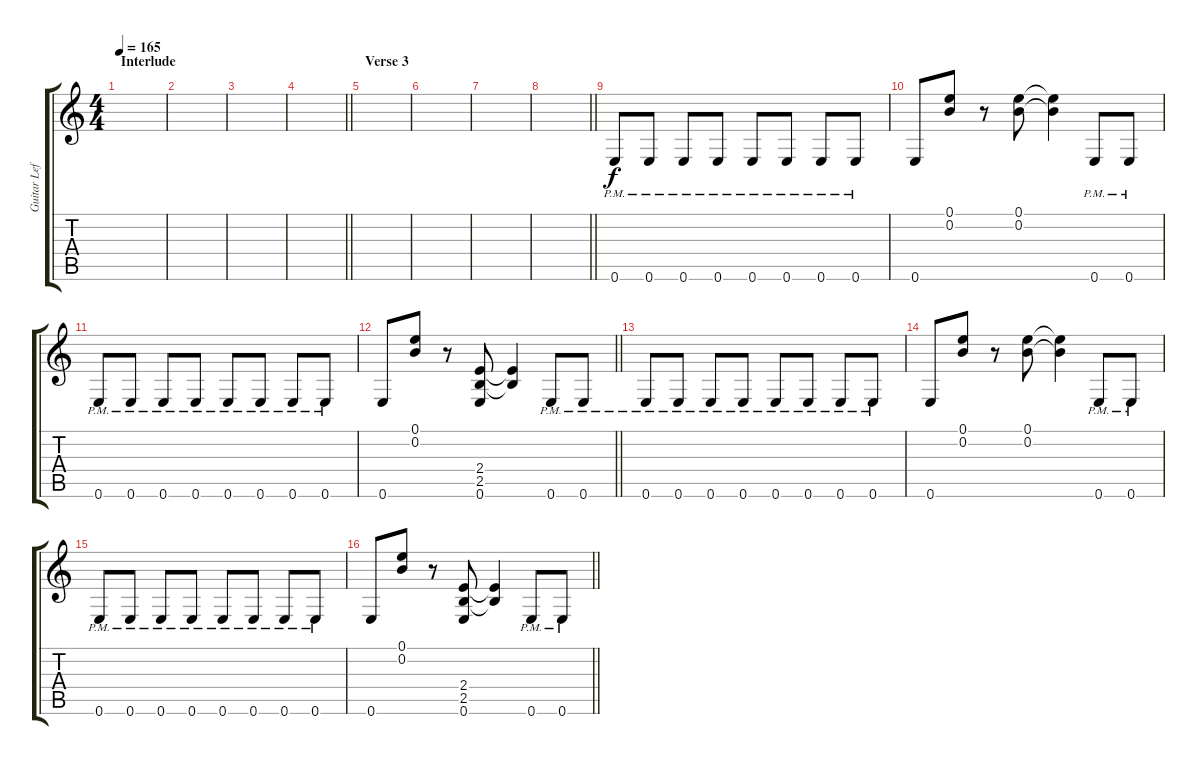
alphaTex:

\track ("Guitar Left" "Guitar Lef") {instrument overdrivenguitar}
\staff {score tabs}
\tuning (E4 B3 G3 D3 A2 E2) {hide}
\ts (4 4)
\section ("" "Interlude")
\tempo 165
\clef g2
\ks c
|
|
|
\barLineRight lightlight
|
\section ("" "Verse 3")
|
|
|
\barLineRight lightlight
|
0.6{pm}.8 0.6{pm}.8 0.6{pm}.8 0.6{pm}.8 0.6{pm}.8 0.6{pm}.8 0.6{pm}.8 0.6{pm}.8 |
0.6.8 (0.1 0.2).8 r.8 (0.1 0.2).8 (0.1{t} 0.2{t}).4 0.6{pm}.8 0.6{pm}.8 |
0.6{pm}.8 0.6{pm}.8 0.6{pm}.8 0.6{pm}.8 0.6{pm}.8 0.6{pm}.8 0.6{pm}.8 0.6{pm}.8 |
\barLineRight lightlight
0.6.8 (0.1 0.2).8 r.8 (2.4 2.5 0.6).8 (2.4{t} 2.5{t}).4 0.6{pm}.8 0.6{pm}.8 |
0.6{pm}.8 0.6{pm}.8 0.6{pm}.8 0.6{pm}.8 0.6{pm}.8 0.6{pm}.8 0.6{pm}.8 0.6{pm}.8 |
0.6.8 (0.1 0.2).8 r.8 (0.1 0.2).8 (0.1{t} 0.2{t}).4 0.6{pm}.8 0.6{pm}.8 |
0.6{pm}.8 0.6{pm}.8 0.6{pm}.8 0.6{pm}.8 0.6{pm}.8 0.6{pm}.8 0.6{pm}.8 0.6{pm}.8 |
\barLineRight lightlight
0.6.8 (0.1 0.2).8 r.8 (2.4 2.5 0.6).8 (2.4{t} 2.5{t}).4 0.6{pm}.8 0.6{pm}.8
